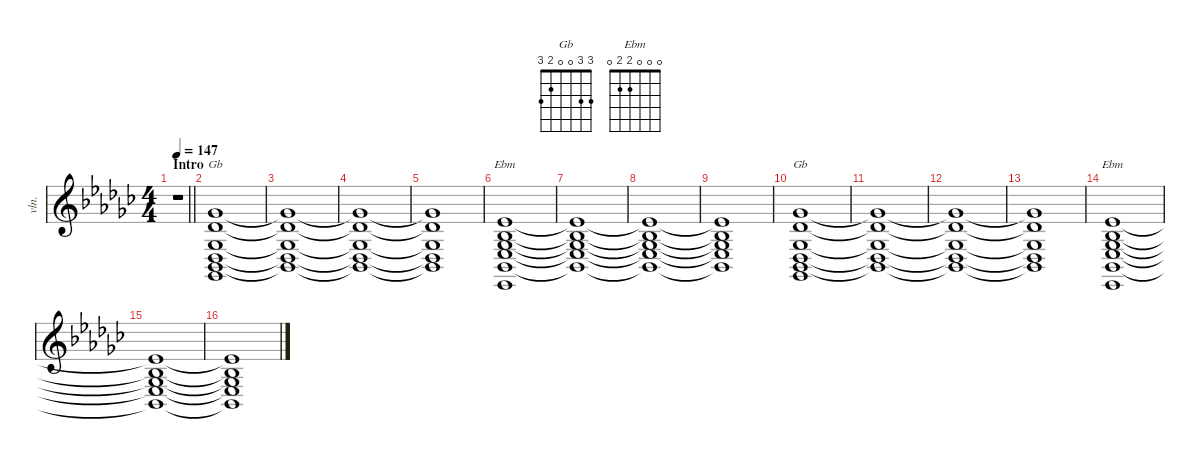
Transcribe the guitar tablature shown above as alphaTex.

\defaultSystemsLayout 8
\hideDynamics
\bracketExtendMode nobrackets
\otherSystemsTrackNameOrientation horizontal
\track ("Keyboards 2" "vln.") {defaultSystemsLayout 8 instrument stringensemble1}
\staff {score}
\tuning (Eb4 Bb3 Gb3 Db3 Ab2 Eb2)
\chord ("Gb" 3 3 0 0 2 3) {showfingering false}
\chord ("Ebm" 0 0 0 2 2 0) {showfingering false}
\ts (4 4)
\section ("" "Intro")
\ac
\tempo 147
\clef g2
\barLineRight lightlight
\ks ebminor
r.1{dy f instrument stringensemble1 beam Down} |
(3.1{acc b} 3.2{acc b} 0.3{acc b} 0.4{acc b} 2.5{acc b} 3.6{acc b}).1{ch "Gb" beam Up} |
(3.1{t acc b} 3.2{t acc b} 0.3{t acc b} 0.4{t acc b} 2.5{t acc b}).1{beam Up} |
(3.1{t acc b} 3.2{t acc b} 0.3{t acc b} 0.4{t acc b} 2.5{t acc b}).1{beam Up} |
(3.1{t acc b} 3.2{t acc b} 0.3{t acc b} 0.4{t acc b} 2.5{t acc b}).1{beam Up} |
(0.1{acc b} 0.2{acc b} 0.3{acc b} 2.4{acc b} 2.5{acc b} 0.6{acc b}).1{ch "Ebm" beam Up} |
(0.1{t acc b} 0.2{t acc b} 0.3{t acc b} 2.4{t acc b} 2.5{t acc b}).1{beam Up} |
(0.1{t acc b} 0.2{t acc b} 0.3{t acc b} 2.4{t acc b} 2.5{t acc b}).1{beam Up} |
(0.1{t acc b} 0.2{t acc b} 0.3{t acc b} 2.4{t acc b} 2.5{t acc b}).1{beam Up} |
(3.1{acc b} 3.2{acc b} 0.3{acc b} 0.4{acc b} 2.5{acc b} 3.6{acc b}).1{ch "Gb" beam Up} |
(3.1{t acc b} 3.2{t acc b} 0.3{t acc b} 0.4{t acc b} 2.5{t acc b}).1{beam Up} |
(3.1{t acc b} 3.2{t acc b} 0.3{t acc b} 0.4{t acc b} 2.5{t acc b}).1{beam Up} |
(3.1{t acc b} 3.2{t acc b} 0.3{t acc b} 0.4{t acc b} 2.5{t acc b}).1{beam Up} |
(0.1{acc b} 0.2{acc b} 0.3{acc b} 2.4{acc b} 2.5{acc b} 0.6{acc b}).1{ch "Ebm" beam Up} |
(0.1{t acc b} 0.2{t acc b} 0.3{t acc b} 2.4{t acc b} 2.5{t acc b}).1{beam Up} |
(0.1{t acc b} 0.2{t acc b} 0.3{t acc b} 2.4{t acc b} 2.5{t acc b}).1{beam Up}
